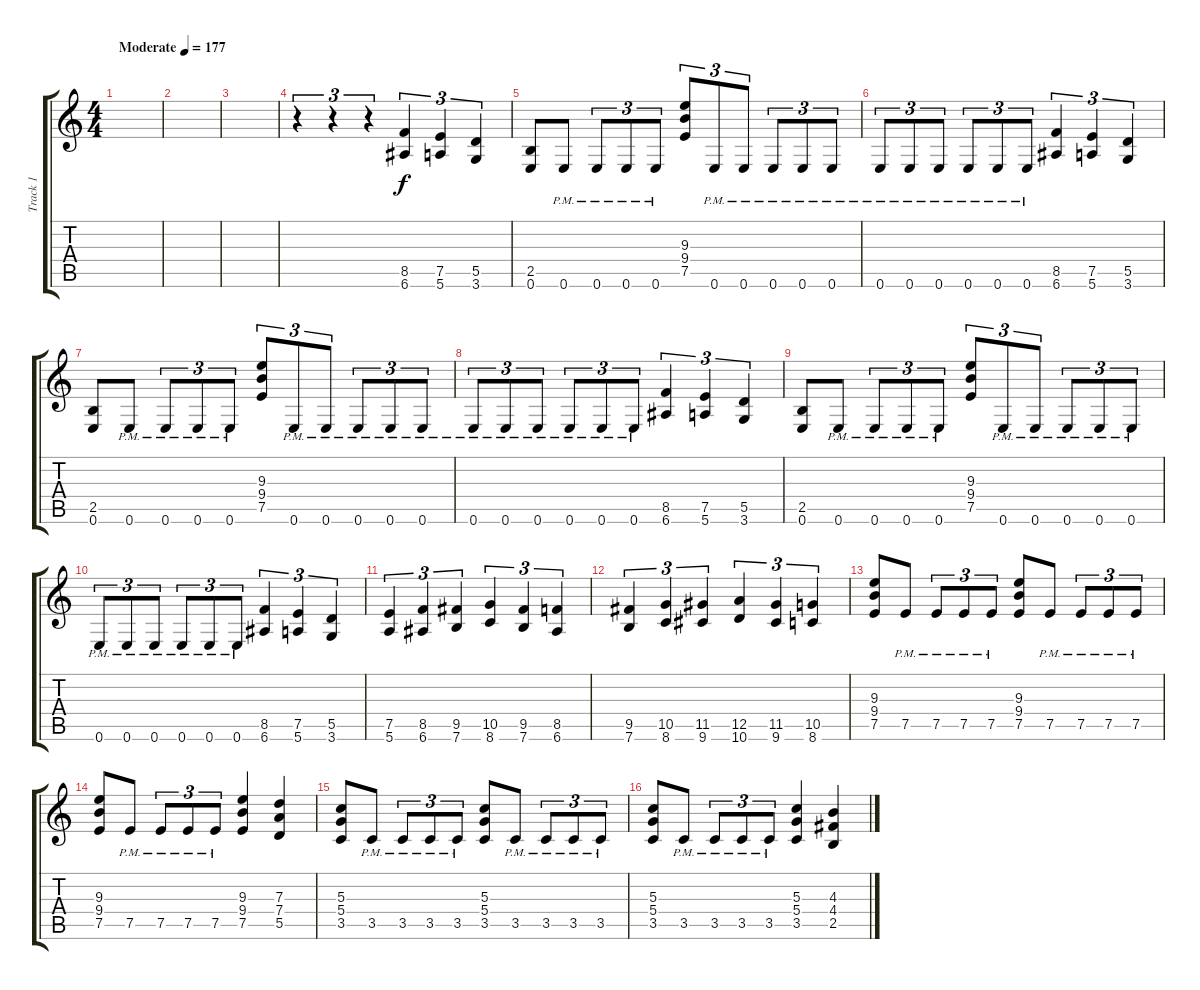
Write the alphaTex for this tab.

\track ("Track 1" "Track 1") {instrument distortionguitar}
\staff {score tabs}
\tuning (E4 B3 G3 D3 A2 E2) {hide}
\ts (4 4)
\tempo (177 "Moderate")
\clef g2
\ks c
|
|
|
r.4{tu (3 2)} r.4{tu (3 2)} r.4{tu (3 2)} (8.5 6.6).4{tu (3 2)} (7.5 5.6).4{tu (3 2)} (5.5 3.6).4{tu (3 2)} |
(2.5 0.6).8 0.6{pm}.8 0.6{pm}.8{tu (3 2)} 0.6{pm}.8{tu (3 2)} 0.6{pm}.8{tu (3 2)} (9.3 9.4 7.5).8{tu (3 2)} 0.6{pm}.8{tu (3 2)} 0.6{pm}.8{tu (3 2)} 0.6{pm}.8{tu (3 2)} 0.6{pm}.8{tu (3 2)} 0.6{pm}.8{tu (3 2)} |
0.6{pm}.8{tu (3 2)} 0.6{pm}.8{tu (3 2)} 0.6{pm}.8{tu (3 2)} 0.6{pm}.8{tu (3 2)} 0.6{pm}.8{tu (3 2)} 0.6{pm}.8{tu (3 2)} (8.5 6.6).4{tu (3 2)} (7.5 5.6).4{tu (3 2)} (5.5 3.6).4{tu (3 2)} |
(2.5 0.6).8 0.6{pm}.8 0.6{pm}.8{tu (3 2)} 0.6{pm}.8{tu (3 2)} 0.6{pm}.8{tu (3 2)} (9.3 9.4 7.5).8{tu (3 2)} 0.6{pm}.8{tu (3 2)} 0.6{pm}.8{tu (3 2)} 0.6{pm}.8{tu (3 2)} 0.6{pm}.8{tu (3 2)} 0.6{pm}.8{tu (3 2)} |
0.6{pm}.8{tu (3 2)} 0.6{pm}.8{tu (3 2)} 0.6{pm}.8{tu (3 2)} 0.6{pm}.8{tu (3 2)} 0.6{pm}.8{tu (3 2)} 0.6{pm}.8{tu (3 2)} (8.5 6.6).4{tu (3 2)} (7.5 5.6).4{tu (3 2)} (5.5 3.6).4{tu (3 2)} |
(2.5 0.6).8 0.6{pm}.8 0.6{pm}.8{tu (3 2)} 0.6{pm}.8{tu (3 2)} 0.6{pm}.8{tu (3 2)} (9.3 9.4 7.5).8{tu (3 2)} 0.6{pm}.8{tu (3 2)} 0.6{pm}.8{tu (3 2)} 0.6{pm}.8{tu (3 2)} 0.6{pm}.8{tu (3 2)} 0.6{pm}.8{tu (3 2)} |
0.6{pm}.8{tu (3 2)} 0.6{pm}.8{tu (3 2)} 0.6{pm}.8{tu (3 2)} 0.6{pm}.8{tu (3 2)} 0.6{pm}.8{tu (3 2)} 0.6{pm}.8{tu (3 2)} (8.5 6.6).4{tu (3 2)} (7.5 5.6).4{tu (3 2)} (5.5 3.6).4{tu (3 2)} |
(7.5 5.6).4{tu (3 2)} (8.5 6.6).4{tu (3 2)} (9.5 7.6).4{tu (3 2)} (10.5 8.6).4{tu (3 2)} (9.5 7.6).4{tu (3 2)} (8.5 6.6).4{tu (3 2)} |
(9.5 7.6).4{tu (3 2)} (10.5 8.6).4{tu (3 2)} (11.5 9.6).4{tu (3 2)} (12.5 10.6).4{tu (3 2)} (11.5 9.6).4{tu (3 2)} (10.5 8.6).4{tu (3 2)} |
(9.3 9.4 7.5).8 7.5{pm}.8 7.5{pm}.8{tu (3 2)} 7.5{pm}.8{tu (3 2)} 7.5{pm}.8{tu (3 2)} (9.3 9.4 7.5).8 7.5{pm}.8 7.5{pm}.8{tu (3 2)} 7.5{pm}.8{tu (3 2)} 7.5{pm}.8{tu (3 2)} |
(9.3 9.4 7.5).8 7.5{pm}.8 7.5{pm}.8{tu (3 2)} 7.5{pm}.8{tu (3 2)} 7.5{pm}.8{tu (3 2)} (9.3 9.4 7.5).4 (7.3 7.4 5.5).4 |
(5.3 5.4 3.5).8 3.5{pm}.8 3.5{pm}.8{tu (3 2)} 3.5{pm}.8{tu (3 2)} 3.5{pm}.8{tu (3 2)} (5.3 5.4 3.5).8 3.5{pm}.8 3.5{pm}.8{tu (3 2)} 3.5{pm}.8{tu (3 2)} 3.5{pm}.8{tu (3 2)} |
(5.3 5.4 3.5).8 3.5{pm}.8 3.5{pm}.8{tu (3 2)} 3.5{pm}.8{tu (3 2)} 3.5{pm}.8{tu (3 2)} (5.3 5.4 3.5).4 (4.3 4.4 2.5).4
